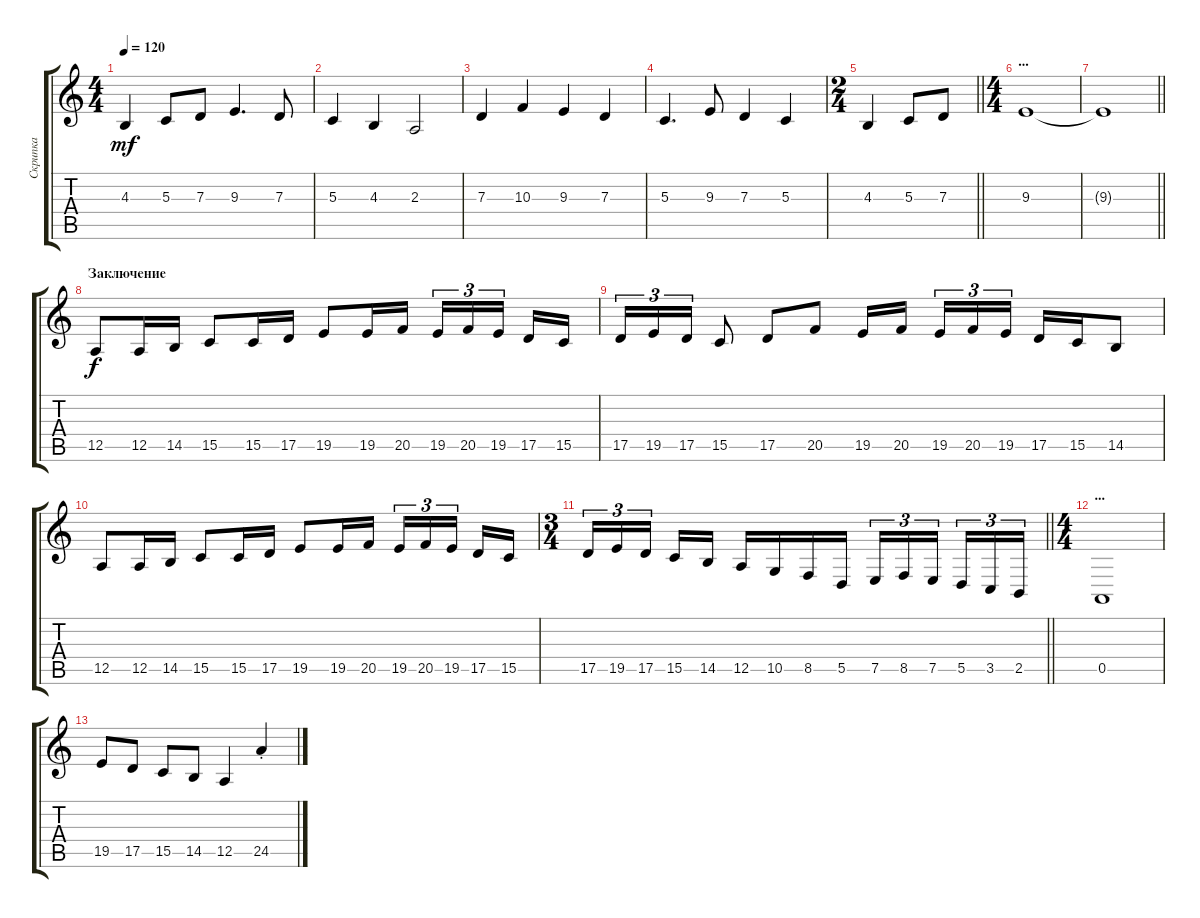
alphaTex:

\track ("Скрипка" "Скрипка") {instrument violin}
\staff {score tabs}
\tuning (E4 B3 G3 D3 A2 E2) {hide}
\ts (4 4)
\tempo 120
\clef g2
\ks c
4.3.4{dy mf} 5.3.8 7.3.8 9.3.4{d} 7.3.8 |
5.3.4 4.3.4 2.3.2 |
7.3.4 10.3.4 9.3.4 7.3.4 |
5.3.4{d} 9.3.8 7.3.4 5.3.4 |
\ts (2 4)
\barLineRight lightlight
4.3.4 5.3.8 7.3.8 |
\ts (4 4)
\section ("" "...")
9.3.1 |
\barLineRight lightlight
9.3{t}.1 |
\section ("" "Заключение")
12.5.8{dy f} 12.5.16 14.5.16 15.5.8 15.5.16 17.5.16 19.5.8 19.5.16 20.5.16 19.5.16{tu (3 2)} 20.5.16{tu (3 2)} 19.5.16{tu (3 2) beam splitsecondary} 17.5.16 15.5.16 |
17.5.16{tu (3 2)} 19.5.16{tu (3 2)} 17.5.16{tu (3 2)} 15.5.8 17.5.8 20.5.8 19.5.16 20.5.16{beam splitsecondary} 19.5.16{tu (3 2)} 20.5.16{tu (3 2)} 19.5.16{tu (3 2)} 17.5.16 15.5.16 14.5.8 |
12.5.8 12.5.16 14.5.16 15.5.8 15.5.16 17.5.16 19.5.8 19.5.16 20.5.16 19.5.16{tu (3 2)} 20.5.16{tu (3 2)} 19.5.16{tu (3 2) beam splitsecondary} 17.5.16 15.5.16 |
\ts (3 4)
\barLineRight lightlight
17.5.16{tu (3 2)} 19.5.16{tu (3 2)} 17.5.16{tu (3 2) beam splitsecondary} 15.5.16 14.5.16 12.5.16 10.5.16 8.5.16 5.5.16 7.5.16{tu (3 2)} 8.5.16{tu (3 2)} 7.5.16{tu (3 2) beam splitsecondary} 5.5.16{tu (3 2)} 3.5.16{tu (3 2)} 2.5.16{tu (3 2)} |
\ts (4 4)
\section ("" "...")
0.5.1 |
19.5.8 17.5.8 15.5.8 14.5.8 12.5.4 24.5{st}.4
